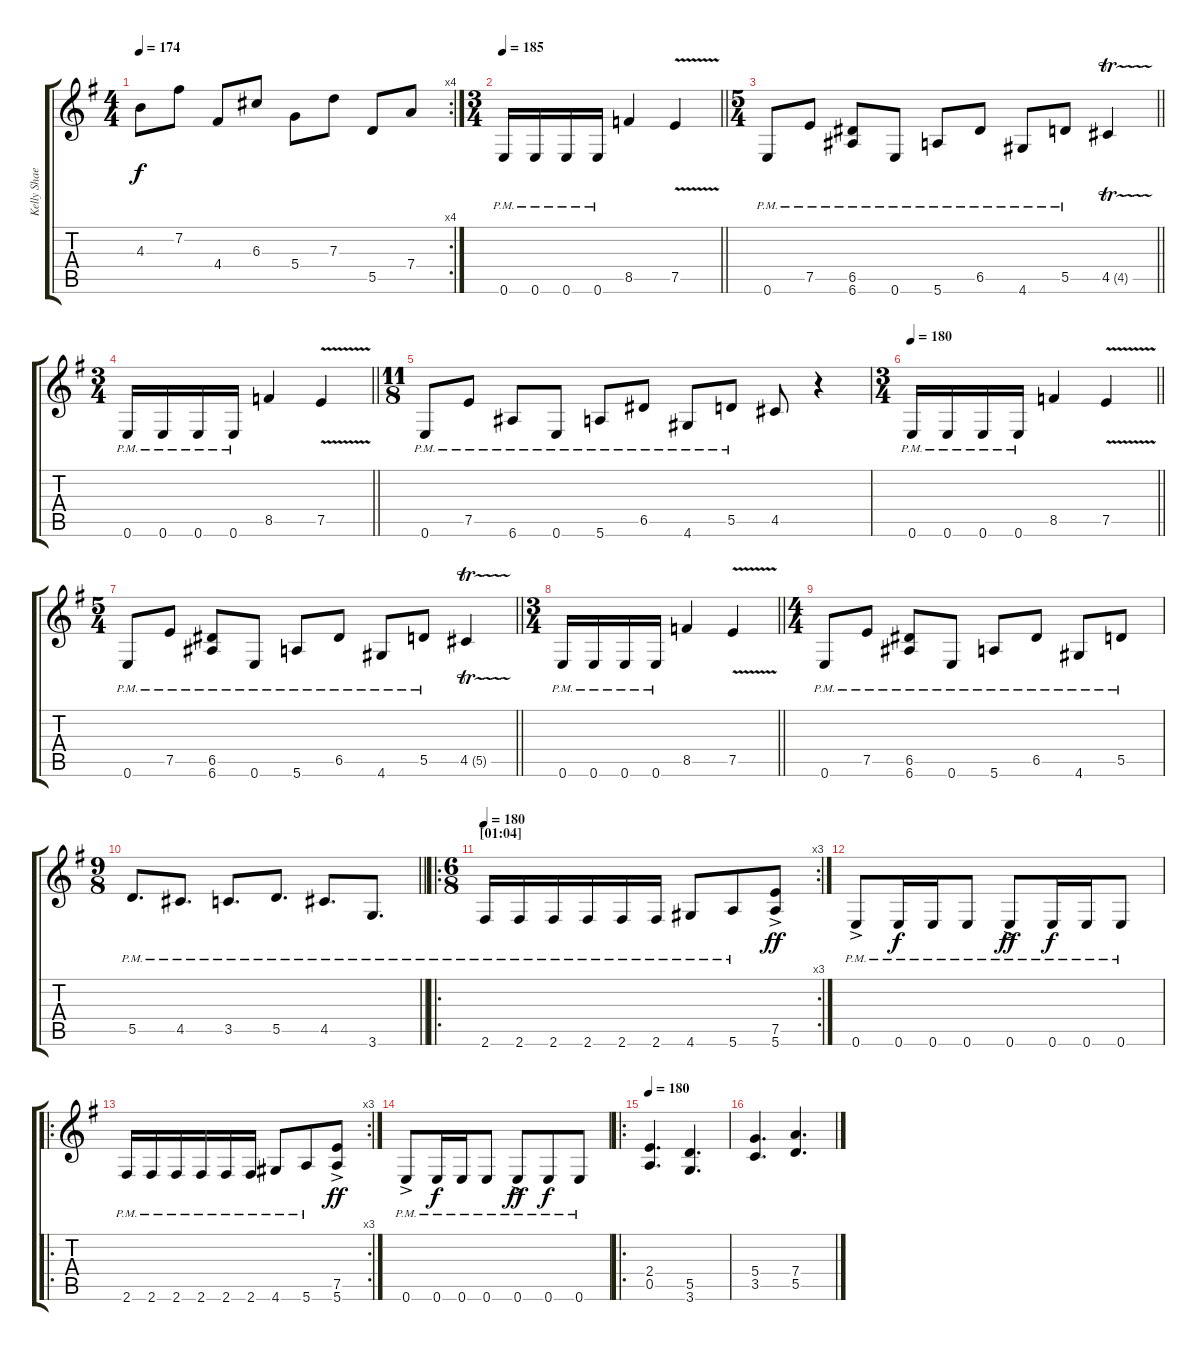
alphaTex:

\track ("Kelly Shaefer" "Kelly Shae") {instrument distortionguitar}
\staff {score tabs}
\tuning (E4 B3 G3 D3 A2 E2) {hide}
\rc 4
\ts (4 4)
\tempo 174
\clef g2
\ks g
4.3.8{dy f} 7.2.8 4.4.8 6.3.8 5.4.8 7.3.8 5.5.8 7.4.8 |
\ts (3 4)
\tempo 185
\barLineRight lightlight
0.6{pm}.16 0.6{pm}.16 0.6{pm}.16 0.6{pm}.16 8.5.4 7.5{v}.4 |
\ts (5 4)
\barLineRight lightlight
0.6{pm}.8 7.5{pm}.8 (6.5{pm} 6.6{pm}).8 0.6{pm}.8 5.6{pm}.8 6.5{pm}.8 4.6{pm}.8 5.5{pm}.8 4.5{tr (4 32)}.4 |
\ts (3 4)
\barLineRight lightlight
0.6{pm}.16 0.6{pm}.16 0.6{pm}.16 0.6{pm}.16 8.5.4 7.5{v}.4 |
\ts (11 8)
0.6{pm}.8 7.5{pm}.8 6.6{pm}.8 0.6{pm}.8 5.6{pm}.8 6.5{pm}.8 4.6{pm}.8 5.5{pm}.8 4.5.8 r.4 |
\ts (3 4)
\tempo 180
\barLineRight lightlight
0.6{pm}.16 0.6{pm}.16 0.6{pm}.16 0.6{pm}.16 8.5.4 7.5{v}.4 |
\ts (5 4)
\barLineRight lightlight
0.6{pm}.8 7.5{pm}.8 (6.5{pm} 6.6{pm}).8 0.6{pm}.8 5.6{pm}.8 6.5{pm}.8 4.6{pm}.8 5.5{pm}.8 4.5{tr (5 32)}.4 |
\ts (3 4)
\barLineRight lightlight
0.6{pm}.16 0.6{pm}.16 0.6{pm}.16 0.6{pm}.16 8.5.4 7.5{v}.4 |
\ts (4 4)
0.6{pm}.8 7.5{pm}.8 (6.5{pm} 6.6{pm}).8 0.6{pm}.8 5.6{pm}.8 6.5{pm}.8 4.6{pm}.8 5.5{pm}.8 |
\ts (9 8)
\barLineRight lightlight
5.5{pm}.8{d} 4.5{pm}.8{d} 3.5{pm}.8{d} 5.5{pm}.8{d} 4.5{pm}.8{d} 3.6{pm}.8{d} |
\ro
\rc 3
\ts (6 8)
\section ("" "[01:04]")
\tempo 180
2.6{pm}.16 2.6{pm}.16 2.6{pm}.16 2.6{pm}.16 2.6{pm}.16 2.6{pm}.16 4.6{pm}.8 5.6{pm}.8 (7.5{ac} 5.6{ac}).8{dy ff} |
0.6{ac pm}.8 0.6{pm}.16{dy f} 0.6{pm}.16 0.6{pm}.8 0.6{ac pm}.8{dy ff} 0.6{pm}.16{dy f} 0.6{pm}.16 0.6{pm}.8 |
\ro
\rc 3
2.6{pm}.16 2.6{pm}.16 2.6{pm}.16 2.6{pm}.16 2.6{pm}.16 2.6{pm}.16 4.6{pm}.8 5.6{pm}.8 (7.5{ac} 5.6{ac}).8{dy ff} |
0.6{ac pm}.8 0.6{pm}.16{dy f} 0.6{pm}.16 0.6{pm}.8 0.6{ac pm}.8{dy ff} 0.6{pm}.8{dy f} 0.6{pm}.8 |
\ro
\tempo 180
(2.4 0.5).4{d} (5.5 3.6).4{d} |
(5.4 3.5).4{d} (7.4 5.5).4{d}
